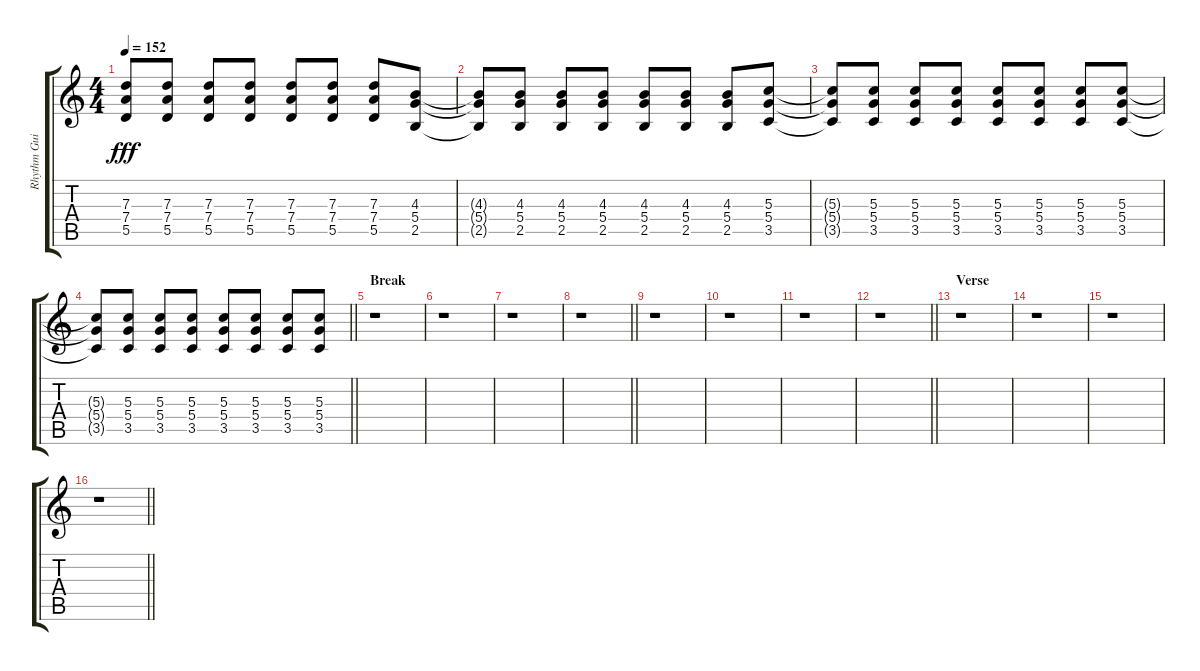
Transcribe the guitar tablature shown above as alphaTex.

\track ("Rhythm Guitar" "Rhythm Gui") {instrument overdrivenguitar}
\staff {score tabs}
\tuning (E4 B3 G3 D3 A2 D2) {hide}
\ts (4 4)
\tempo 152
\clef g2
\ks c
(7.3{t} 7.4{t} 5.5{t}).8{dy fff} (7.3 7.4 5.5).8 (7.3 7.4 5.5).8 (7.3 7.4 5.5).8 (7.3 7.4 5.5).8 (7.3 7.4 5.5).8 (7.3 7.4 5.5).8 (4.3 5.4 2.5).8 |
(4.3{t} 5.4{t} 2.5{t}).8 (4.3 5.4 2.5).8 (4.3 5.4 2.5).8 (4.3 5.4 2.5).8 (4.3 5.4 2.5).8 (4.3 5.4 2.5).8 (4.3 5.4 2.5).8 (5.3 5.4 3.5).8 |
(5.3{t} 5.4{t} 3.5{t}).8 (5.3 5.4 3.5).8 (5.3 5.4 3.5).8 (5.3 5.4 3.5).8 (5.3 5.4 3.5).8 (5.3 5.4 3.5).8 (5.3 5.4 3.5).8 (5.3 5.4 3.5).8 |
\barLineRight lightlight
(5.3{t} 5.4{t} 3.5{t}).8 (5.3 5.4 3.5).8 (5.3 5.4 3.5).8 (5.3 5.4 3.5).8 (5.3 5.4 3.5).8 (5.3 5.4 3.5).8 (5.3 5.4 3.5).8 (5.3 5.4 3.5).8 |
\section ("" "Break")
r.1 |
r.1 |
r.1 |
\barLineRight lightlight
r.1 |
r.1 |
r.1 |
r.1 |
\barLineRight lightlight
r.1 |
\section ("" "Verse")
r.1 |
r.1 |
r.1 |
\barLineRight lightlight
r.1
